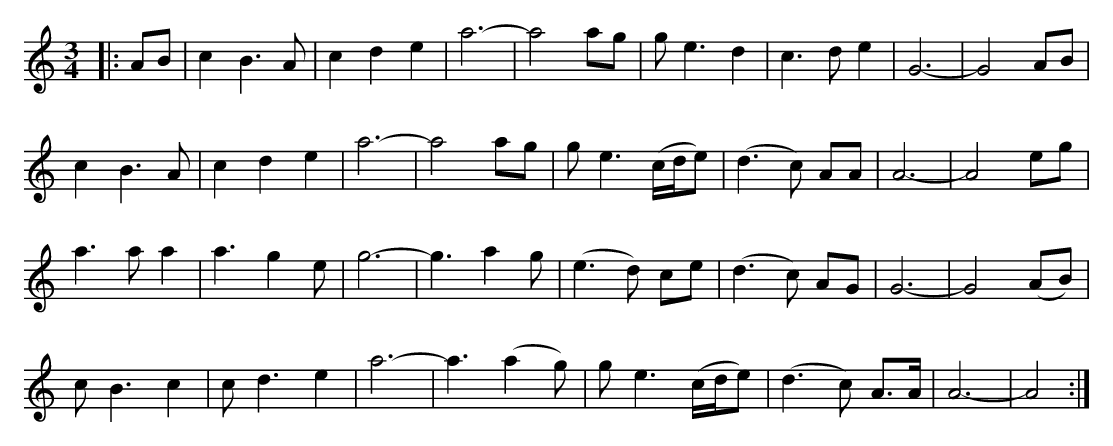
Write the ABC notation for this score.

X:1
M:3/4
K:Amin
|:AB|c2 B3A|c2 d2 e2|a6-|a4 ag|ge3 d2|c3d e2|G6-|G4AB|
c2 B3A|c2 d2 e2|a6-|a4 ag|ge3 (c/d/e)|(d3c) AA|A6-|A4 eg|
a3a a2|a3 g2e|g6-|g3 a2g|(e3d) ce|(d3c) AG|G6-|G4 (AB)|
cB3 c2|cd3 e2|a6-|a3 (a2g)|ge3 (c/d/e)|(d3c) A>A|A6-|A4:|
